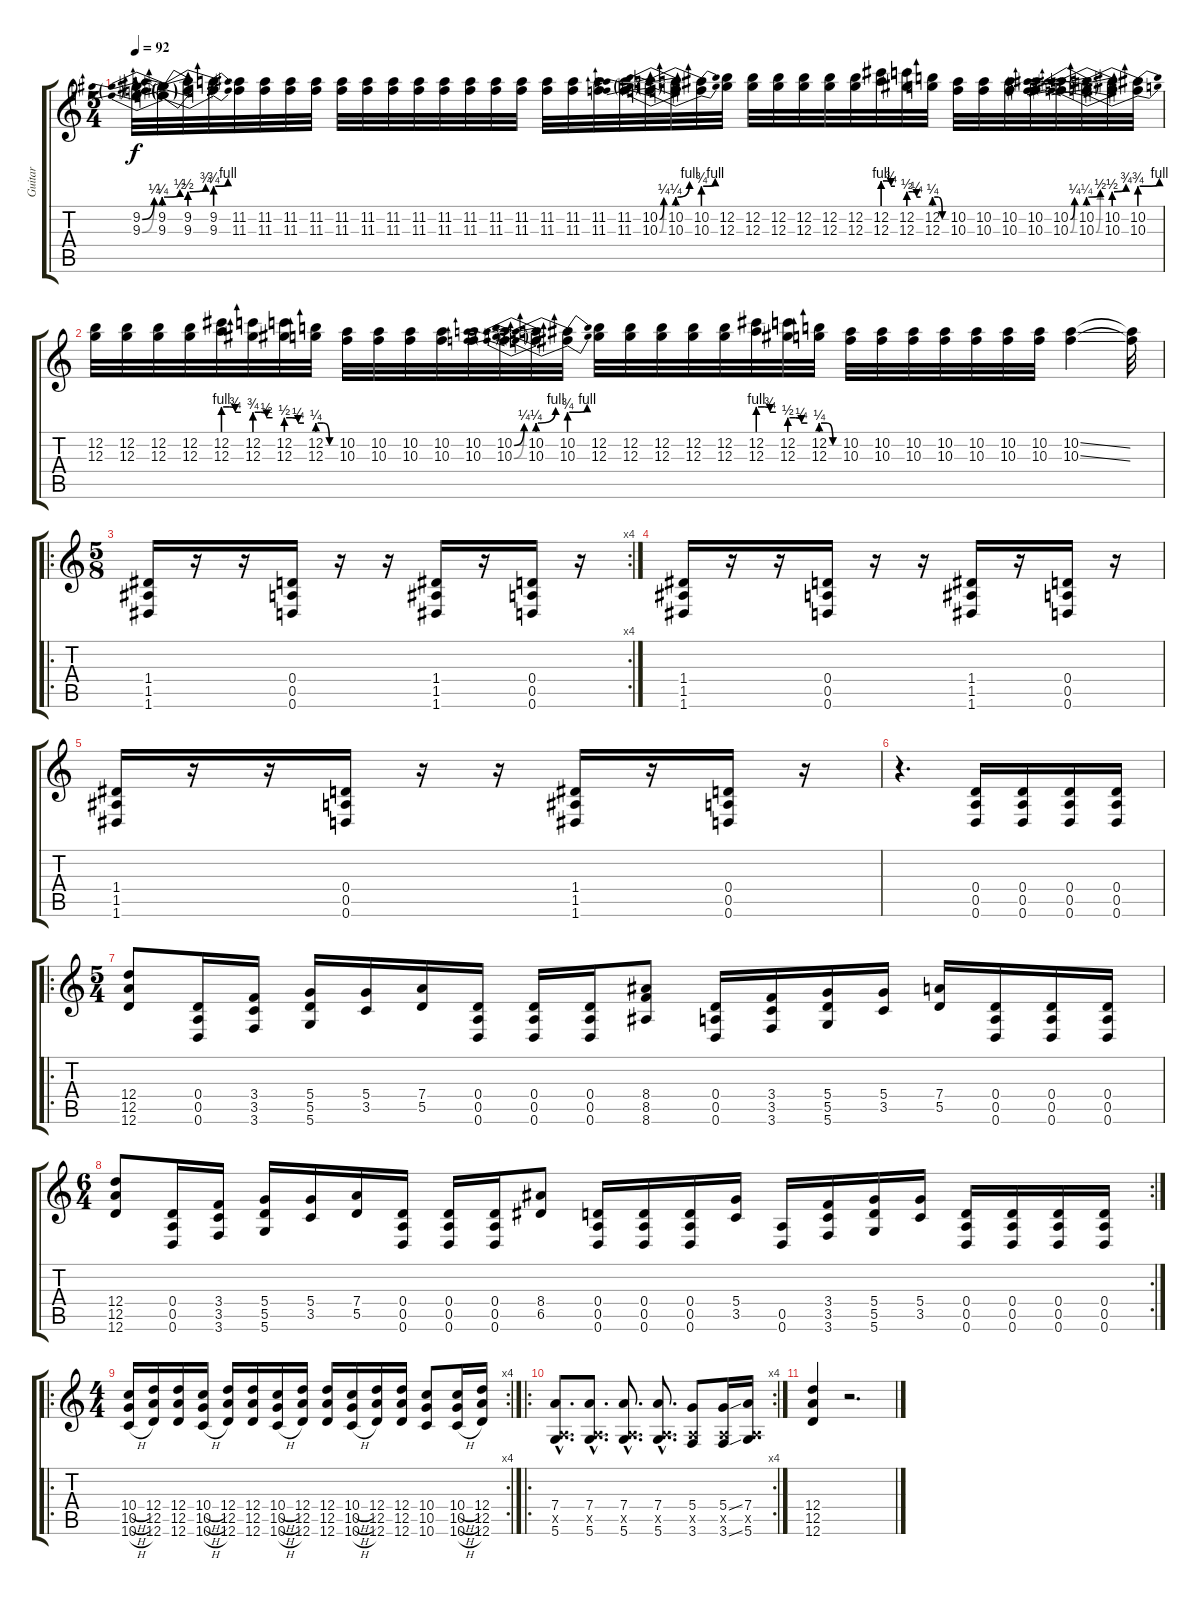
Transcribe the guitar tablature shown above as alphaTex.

\track ("Guitar              " "Guitar    ") {instrument distortionguitar}
\staff {score tabs}
\tuning (E4 B3 G3 D3 A2 D2) {hide}
\ts (5 4)
\tempo 92
\clef g2
\ks c
(9.2{be (bend 0 0 60 1)} 9.3{be (bend 0 0 60 1)}).32{dy f} (9.2{be (prebendbend 0 1 60 2)} 9.3{be (prebendbend 0 1 60 2)}).32 (9.2{be (prebendbend 0 2 60 3)} 9.3{be (prebendbend 0 2 60 3)}).32 (9.2{be (prebendbend 0 3 60 4)} 9.3{be (prebendbend 0 3 60 4)}).32 (11.2 11.3).32 (11.2 11.3).32 (11.2 11.3).32 (11.2 11.3).32 (11.2 11.3).32 (11.2 11.3).32 (11.2 11.3).32 (11.2 11.3).32 (11.2 11.3).32 (11.2 11.3).32 (11.2 11.3).32 (11.2 11.3).32 (11.2 11.3).32 (11.2 11.3).32 (11.2 11.3).32 (11.2 11.3).32 (10.2{be (bend 0 0 60 1)} 10.3{be (bend 0 0 60 1)}).32 (10.2{be (prebendbend 0 1 60 4)} 10.3{be (prebendbend 0 1 60 4)}).32 (10.2{be (prebendbend 0 3 60 4)} 10.3{be (prebendbend 0 3 60 4)}).32 (12.2 12.3).32 (12.2 12.3).32 (12.2 12.3).32 (12.2 12.3).32 (12.2 12.3).32 (12.2 12.3).32 (12.2{be (custom 0 4 20 4 40 3 60 3)} 12.3{be (custom 0 4 20 4 40 3 60 3)}).32 (12.2{be (custom 0 2 20 2 40 1 60 1)} 12.3{be (custom 0 2 20 2 40 1 60 1)}).32 (12.2{be (custom 0 1 20 1 40 0 60 0)} 12.3{be (custom 0 1 20 1 40 0 60 0)}).32 (10.2 10.3).32 (10.2 10.3).32 (10.2 10.3).32 (10.2 10.3).32 (10.2{be (bend 0 0 60 1)} 10.3{be (bend 0 0 60 1)}).32 (10.2{be (prebendbend 0 1 60 2)} 10.3{be (bend 0 0 60 2)}).32 (10.2{be (prebendbend 0 2 60 3)} 10.3{be (prebendbend 0 2 60 3)}).32 (10.2{be (prebendbend 0 3 60 4)} 10.3{be (prebendbend 0 3 60 4)}).32 |
(12.2 12.3).32 (12.2 12.3).32 (12.2 12.3).32 (12.2 12.3).32 (12.2{be (custom 0 4 20 4 40 3 60 3)} 12.3{be (custom 0 4 20 4 40 3 60 3)}).32 (12.2{be (custom 0 3 20 3 40 2 60 2)} 12.3{be (custom 0 3 20 3 40 2 60 2)}).32 (12.2{be (custom 0 2 20 2 40 1 60 1)} 12.3{be (custom 0 2 20 2 40 1 60 1)}).32 (12.2{be (custom 0 1 20 1 40 0 60 0)} 12.3{be (custom 0 1 20 1 40 0 60 0)}).32 (10.2 10.3).32 (10.2 10.3).32 (10.2 10.3).32 (10.2 10.3).32 (10.2 10.3).32 (10.2{be (bend 0 0 60 1)} 10.3{be (bend 0 0 60 1)}).32 (10.2{be (prebendbend 0 1 60 4)} 10.3{be (prebendbend 0 1 60 4)}).32 (10.2{be (prebendbend 0 3 60 4)} 10.3{be (prebendbend 0 3 60 4)}).32 (12.2 12.3).32 (12.2 12.3).32 (12.2 12.3).32 (12.2 12.3).32 (12.2 12.3).32 (12.2{be (custom 0 4 20 4 40 3 60 3)} 12.3{be (custom 0 4 20 4 40 3 60 3)}).32 (12.2{be (custom 0 2 20 2 40 1 60 1)} 12.3{be (custom 0 2 20 2 40 1 60 1)}).32 (12.2{be (custom 0 1 20 1 40 0 60 0)} 12.3{be (custom 0 1 20 1 40 0 60 0)}).32 (10.2 10.3).32 (10.2 10.3).32 (10.2 10.3).32 (10.2 10.3).32 (10.2 10.3).32 (10.2 10.3).32 (10.2 10.3).32 (10.2{ss} 10.3{ss}).4 (10.2{t} 10.3{t}).32 |
\ro
\rc 4
\ts (5 8)
(1.4 1.5 1.6).16 r.16 r.16 (0.4 0.5 0.6).16 r.16 r.16 (1.4 1.5 1.6).16 r.16 (0.4 0.5 0.6).16 r.16 |
(1.4 1.5 1.6).16 r.16 r.16 (0.4 0.5 0.6).16 r.16 r.16 (1.4 1.5 1.6).16 r.16 (0.4 0.5 0.6).16 r.16 |
(1.4 1.5 1.6).16 r.16 r.16 (0.4 0.5 0.6).16 r.16 r.16 (1.4 1.5 1.6).16 r.16 (0.4 0.5 0.6).16 r.16 |
r.4{d} (0.4 0.5 0.6).16 (0.4 0.5 0.6).16 (0.4 0.5 0.6).16 (0.4 0.5 0.6).16 |
\ro
\ts (5 4)
(12.4 12.5 12.6).8 (0.4 0.5 0.6).16 (3.4 3.5 3.6).16 (5.4 5.5 5.6).16 (5.4 3.5).16 (7.4 5.5).16 (0.4 0.5 0.6).16 (0.4 0.5 0.6).16 (0.4 0.5 0.6).16 (8.4 8.5 8.6).8 (0.4 0.5 0.6).16 (3.4 3.5 3.6).16 (5.4 5.5 5.6).16 (5.4 3.5).16 (7.4 5.5).16 (0.4 0.5 0.6).16 (0.4 0.5 0.6).16 (0.4 0.5 0.6).16 |
\rc 2
\ts (6 4)
(12.4 12.5 12.6).8 (0.4 0.5 0.6).16 (3.4 3.5 3.6).16 (5.4 5.5 5.6).16 (5.4 3.5).16 (7.4 5.5).16 (0.4 0.5 0.6).16 (0.4 0.5 0.6).16 (0.4 0.5 0.6).16 (8.4 6.5).8 (0.4 0.5 0.6).16 (0.4 0.5 0.6).16 (0.4 0.5 0.6).16 (5.4 3.5).16 (0.5 0.6).16 (3.4 3.5 3.6).16 (5.4 5.5 5.6).16 (5.4 3.5).16 (0.4 0.5 0.6).16 (0.4 0.5 0.6).16 (0.4 0.5 0.6).16 (0.4 0.5 0.6).16 |
\ro
\rc 4
\ts (4 4)
(10.4{h} 10.5{h} 10.6{h}).16 (12.4 12.5 12.6).16 (12.4 12.5 12.6).16 (10.4{h} 10.5{h} 10.6{h}).16 (12.4 12.5 12.6).16 (12.4 12.5 12.6).16 (10.4{h} 10.5{h} 10.6{h}).16 (12.4 12.5 12.6).16 (12.4 12.5 12.6).16 (10.4{h} 10.5{h} 10.6{h}).16 (12.4 12.5 12.6).16 (12.4 12.5 12.6).16 (10.4 10.5 10.6).8 (10.4{h} 10.5{h} 10.6{h}).16 (12.4 12.5 12.6).16 |
\ro
\rc 4
(7.4{hac} 0.5{hac x} 5.6{hac}).8{d} (7.4{hac} 0.5{hac x} 5.6{hac}).8{d} (7.4{hac} 0.5{hac x} 5.6{hac}).8{d} (7.4{hac} 0.5{hac x} 5.6{hac}).8{d} (5.4 0.5{x} 3.6).8 (5.4{ss} 0.5{x} 3.6{ss}).16 (7.4 0.5{x} 5.6).16 |
(12.4 12.5 12.6).4 r.2{d}
